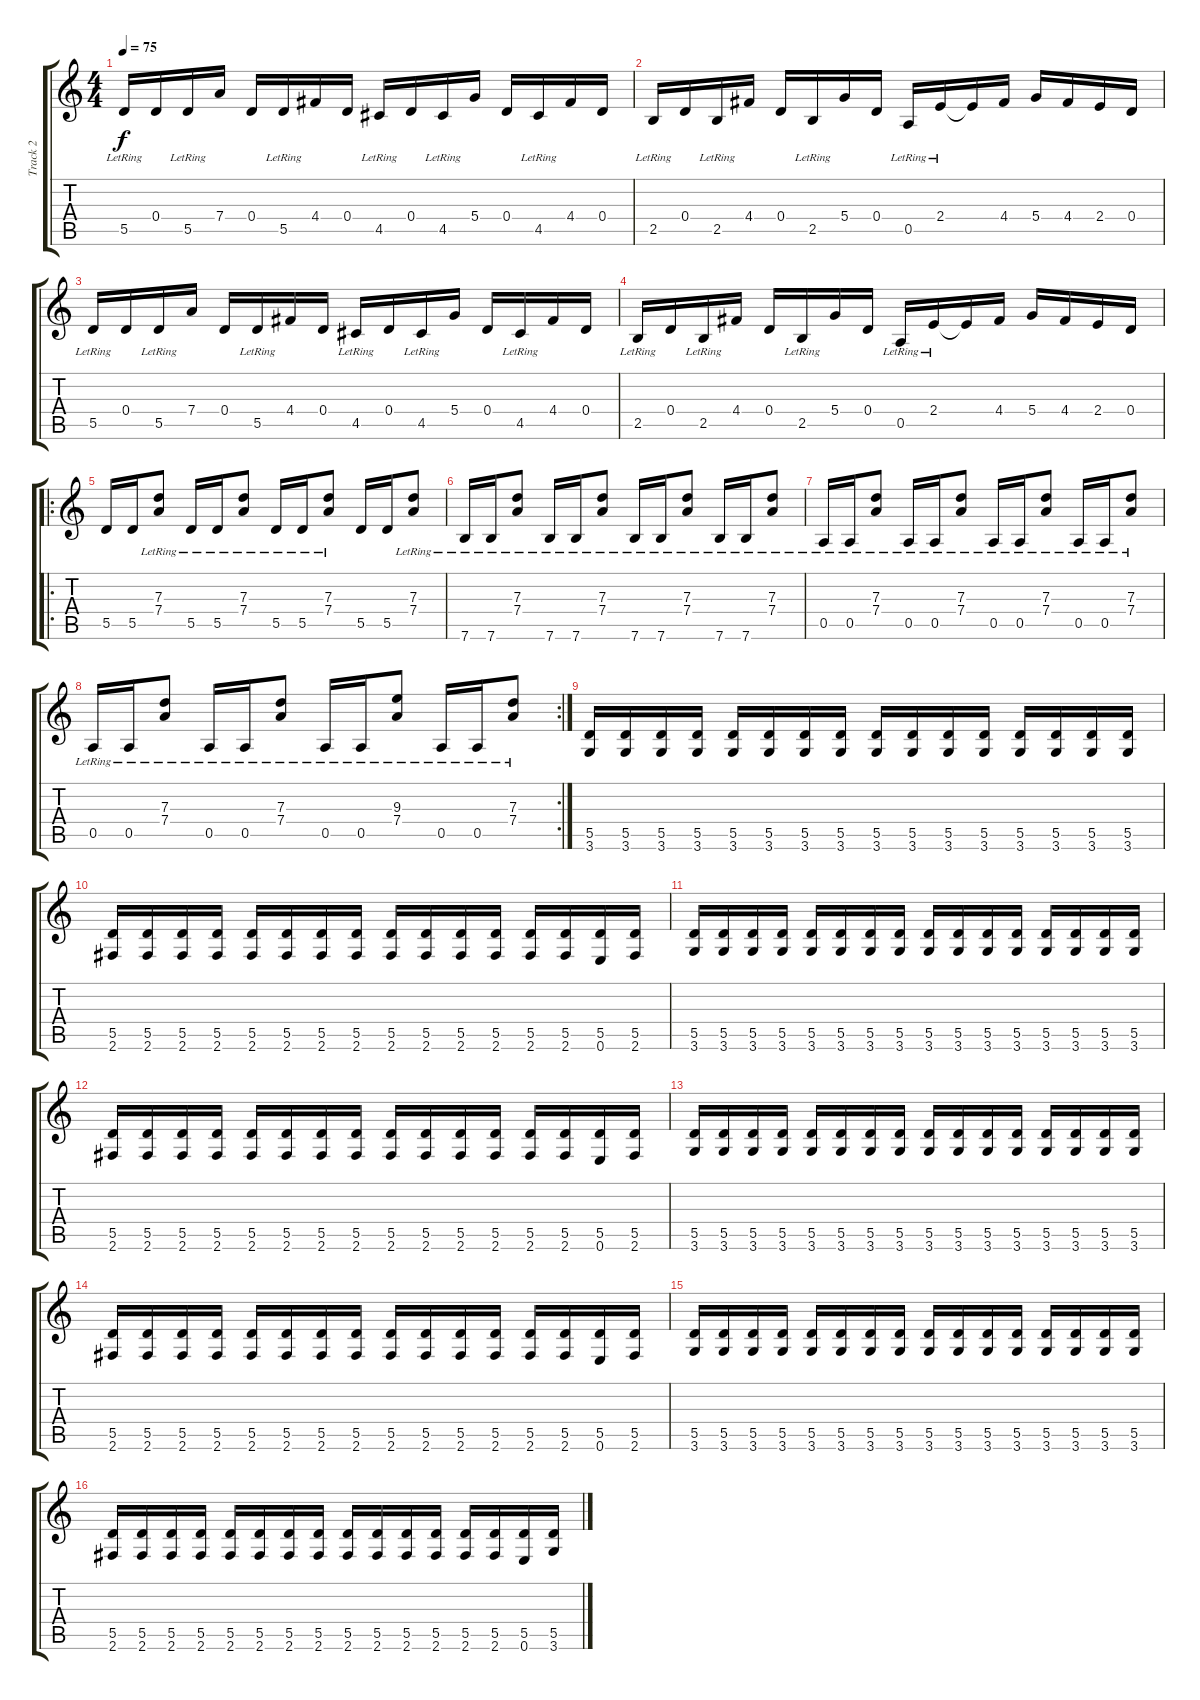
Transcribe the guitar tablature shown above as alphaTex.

\track ("Track 2" "Track 2") {instrument electricguitarjazz}
\staff {score tabs}
\tuning (E4 B3 G3 D3 A2 E2) {hide}
\ts (4 4)
\tempo 75
\clef g2
\ks c
5.5{lr}.16{dy f instrument electricguitarjazz} 0.4.16 5.5{lr}.16 7.4.16 0.4.16 5.5{lr}.16 4.4.16 0.4.16 4.5{lr}.16 0.4.16 4.5{lr}.16 5.4.16 0.4.16 4.5{lr}.16 4.4.16 0.4.16 |
2.5{lr}.16 0.4.16 2.5{lr}.16 4.4.16 0.4.16 2.5{lr}.16 5.4.16 0.4.16 0.5{lr}.16 2.4{lr}.16 2.4{t}.16 4.4.16 5.4.16 4.4.16 2.4.16 0.4.16 |
5.5{lr}.16 0.4.16 5.5{lr}.16 7.4.16 0.4.16 5.5{lr}.16 4.4.16 0.4.16 4.5{lr}.16 0.4.16 4.5{lr}.16 5.4.16 0.4.16 4.5{lr}.16 4.4.16 0.4.16 |
2.5{lr}.16 0.4.16 2.5{lr}.16 4.4.16 0.4.16 2.5{lr}.16 5.4.16 0.4.16 0.5{lr}.16 2.4{lr}.16 2.4{t}.16 4.4.16 5.4.16 4.4.16 2.4.16 0.4.16 |
\ro
5.5.16 5.5.16 (7.3{lr} 7.4{lr}).8 5.5{lr}.16 5.5{lr}.16 (7.3{lr} 7.4{lr}).8 5.5{lr}.16 5.5{lr}.16 (7.3{lr} 7.4{lr}).8 5.5.16 5.5.16 (7.3{lr} 7.4{lr}).8 |
7.6{lr}.16 7.6{lr}.16 (7.3{lr} 7.4{lr}).8 7.6{lr}.16 7.6{lr}.16 (7.3{lr} 7.4{lr}).8 7.6{lr}.16 7.6{lr}.16 (7.3{lr} 7.4{lr}).8 7.6{lr}.16 7.6{lr}.16 (7.3{lr} 7.4{lr}).8 |
0.5{lr}.16 0.5{lr}.16 (7.3{lr} 7.4{lr}).8 0.5{lr}.16 0.5{lr}.16 (7.3{lr} 7.4{lr}).8 0.5{lr}.16 0.5{lr}.16 (7.3{lr} 7.4{lr}).8 0.5{lr}.16 0.5{lr}.16 (7.3{lr} 7.4{lr}).8 |
\rc 2
0.5{lr}.16 0.5{lr}.16 (7.3{lr} 7.4{lr}).8 0.5{lr}.16 0.5{lr}.16 (7.3{lr} 7.4{lr}).8 0.5{lr}.16 0.5{lr}.16 (9.3{lr} 7.4{lr}).8 0.5{lr}.16 0.5{lr}.16 (7.3{lr} 7.4{lr}).8 |
(5.5 3.6).16{volume 4 balance 0 instrument overdrivenguitar} (5.5 3.6).16 (5.5 3.6).16 (5.5 3.6).16 (5.5 3.6).16 (5.5 3.6).16 (5.5 3.6).16 (5.5 3.6).16 (5.5 3.6).16 (5.5 3.6).16 (5.5 3.6).16 (5.5 3.6).16 (5.5 3.6).16 (5.5 3.6).16 (5.5 3.6).16 (5.5 3.6).16 |
(5.5 2.6).16 (5.5 2.6).16 (5.5 2.6).16 (5.5 2.6).16 (5.5 2.6).16 (5.5 2.6).16 (5.5 2.6).16 (5.5 2.6).16 (5.5 2.6).16 (5.5 2.6).16 (5.5 2.6).16 (5.5 2.6).16 (5.5 2.6).16 (5.5 2.6).16 (5.5 0.6).16 (5.5 2.6).16 |
(5.5 3.6).16 (5.5 3.6).16 (5.5 3.6).16 (5.5 3.6).16 (5.5 3.6).16 (5.5 3.6).16 (5.5 3.6).16 (5.5 3.6).16 (5.5 3.6).16 (5.5 3.6).16 (5.5 3.6).16 (5.5 3.6).16 (5.5 3.6).16 (5.5 3.6).16 (5.5 3.6).16 (5.5 3.6).16 |
(5.5 2.6).16 (5.5 2.6).16 (5.5 2.6).16 (5.5 2.6).16 (5.5 2.6).16 (5.5 2.6).16 (5.5 2.6).16 (5.5 2.6).16 (5.5 2.6).16 (5.5 2.6).16 (5.5 2.6).16 (5.5 2.6).16 (5.5 2.6).16 (5.5 2.6).16 (5.5 0.6).16 (5.5 2.6).16 |
(5.5 3.6).16{volume 4 balance 0 instrument overdrivenguitar} (5.5 3.6).16 (5.5 3.6).16 (5.5 3.6).16 (5.5 3.6).16 (5.5 3.6).16 (5.5 3.6).16 (5.5 3.6).16 (5.5 3.6).16 (5.5 3.6).16 (5.5 3.6).16 (5.5 3.6).16 (5.5 3.6).16 (5.5 3.6).16 (5.5 3.6).16 (5.5 3.6).16 |
(5.5 2.6).16 (5.5 2.6).16 (5.5 2.6).16 (5.5 2.6).16 (5.5 2.6).16 (5.5 2.6).16 (5.5 2.6).16 (5.5 2.6).16 (5.5 2.6).16 (5.5 2.6).16 (5.5 2.6).16 (5.5 2.6).16 (5.5 2.6).16 (5.5 2.6).16 (5.5 0.6).16 (5.5 2.6).16 |
(5.5 3.6).16{volume 4 balance 0 instrument overdrivenguitar} (5.5 3.6).16 (5.5 3.6).16 (5.5 3.6).16 (5.5 3.6).16 (5.5 3.6).16 (5.5 3.6).16 (5.5 3.6).16 (5.5 3.6).16 (5.5 3.6).16 (5.5 3.6).16 (5.5 3.6).16 (5.5 3.6).16 (5.5 3.6).16 (5.5 3.6).16 (5.5 3.6).16 |
(5.5 2.6).16 (5.5 2.6).16 (5.5 2.6).16 (5.5 2.6).16 (5.5 2.6).16 (5.5 2.6).16 (5.5 2.6).16 (5.5 2.6).16 (5.5 2.6).16 (5.5 2.6).16 (5.5 2.6).16 (5.5 2.6).16 (5.5 2.6).16 (5.5 2.6).16 (5.5 0.6).16 (5.5 3.6).16
